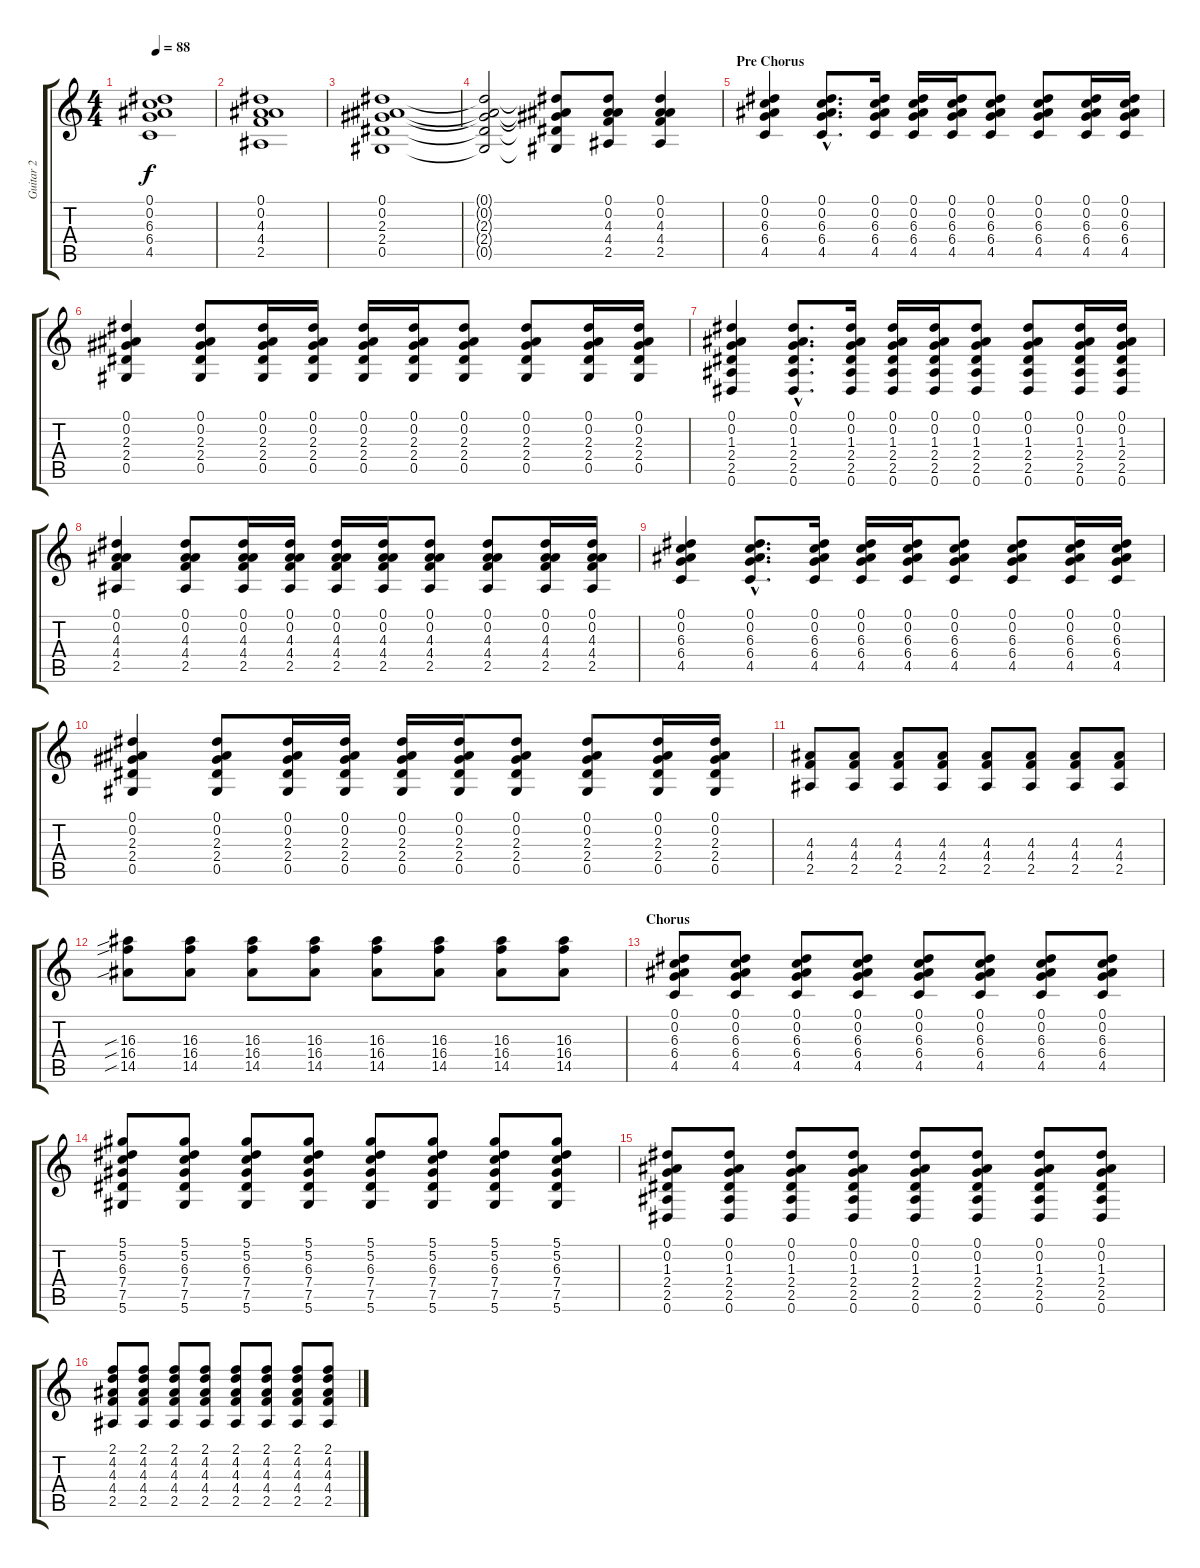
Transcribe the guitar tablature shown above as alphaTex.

\track ("Guitar 2" "Guitar 2") {instrument electricguitarclean}
\staff {score tabs}
\tuning (Eb4 Bb3 Gb3 Db3 Ab2 Eb2) {hide}
\ts (4 4)
\tempo 88
\clef g2
\ks c
(0.1 0.2 6.3 6.4 4.5).1{dy f} |
(0.1 0.2 4.3 4.4 2.5).1 |
(0.1 0.2 2.3 2.4 0.5).1 |
(0.1{t} 0.2{t} 2.3{t} 2.4{t} 0.5{t}).2 (0.1{t} 0.2{t} 2.3{t} 2.4{t} 0.5{t}).8 (0.1 0.2 4.3 4.4 2.5).8 (0.1 0.2 4.3 4.4 2.5).4 |
\section ("" "Pre Chorus")
(0.1 0.2 6.3 6.4 4.5).4 (0.1{hac} 0.2{hac} 6.3{hac} 6.4{hac} 4.5{hac}).8{d} (0.1 0.2 6.3 6.4 4.5).16 (0.1 0.2 6.3 6.4 4.5).16 (0.1 0.2 6.3 6.4 4.5).16 (0.1 0.2 6.3 6.4 4.5).8 (0.1 0.2 6.3 6.4 4.5).8 (0.1 0.2 6.3 6.4 4.5).16 (0.1 0.2 6.3 6.4 4.5).16 |
(0.1 0.2 2.3 2.4 0.5).4 (0.1 0.2 2.3 2.4 0.5).8 (0.1 0.2 2.3 2.4 0.5).16 (0.1 0.2 2.3 2.4 0.5).16 (0.1 0.2 2.3 2.4 0.5).16 (0.1 0.2 2.3 2.4 0.5).16 (0.1 0.2 2.3 2.4 0.5).8 (0.1 0.2 2.3 2.4 0.5).8 (0.1 0.2 2.3 2.4 0.5).16 (0.1 0.2 2.3 2.4 0.5).16 |
(0.1 0.2 1.3 2.4 2.5 0.6).4 (0.1{hac} 0.2{hac} 1.3{hac} 2.4{hac} 2.5{hac} 0.6{hac}).8{d} (0.1 0.2 1.3 2.4 2.5 0.6).16 (0.1 0.2 1.3 2.4 2.5 0.6).16 (0.1 0.2 1.3 2.4 2.5 0.6).16 (0.1 0.2 1.3 2.4 2.5 0.6).8 (0.1 0.2 1.3 2.4 2.5 0.6).8 (0.1 0.2 1.3 2.4 2.5 0.6).16 (0.1 0.2 1.3 2.4 2.5 0.6).16 |
(0.1 0.2 4.3 4.4 2.5).4 (0.1 0.2 4.3 4.4 2.5).8 (0.1 0.2 4.3 4.4 2.5).16 (0.1 0.2 4.3 4.4 2.5).16 (0.1 0.2 4.3 4.4 2.5).16 (0.1 0.2 4.3 4.4 2.5).16 (0.1 0.2 4.3 4.4 2.5).8 (0.1 0.2 4.3 4.4 2.5).8 (0.1 0.2 4.3 4.4 2.5).16 (0.1 0.2 4.3 4.4 2.5).16 |
(0.1 0.2 6.3 6.4 4.5).4 (0.1{hac} 0.2{hac} 6.3{hac} 6.4{hac} 4.5{hac}).8{d} (0.1 0.2 6.3 6.4 4.5).16 (0.1 0.2 6.3 6.4 4.5).16 (0.1 0.2 6.3 6.4 4.5).16 (0.1 0.2 6.3 6.4 4.5).8 (0.1 0.2 6.3 6.4 4.5).8 (0.1 0.2 6.3 6.4 4.5).16 (0.1 0.2 6.3 6.4 4.5).16 |
(0.1 0.2 2.3 2.4 0.5).4 (0.1 0.2 2.3 2.4 0.5).8 (0.1 0.2 2.3 2.4 0.5).16 (0.1 0.2 2.3 2.4 0.5).16 (0.1 0.2 2.3 2.4 0.5).16 (0.1 0.2 2.3 2.4 0.5).16 (0.1 0.2 2.3 2.4 0.5).8 (0.1 0.2 2.3 2.4 0.5).8 (0.1 0.2 2.3 2.4 0.5).16 (0.1 0.2 2.3 2.4 0.5).16 |
(4.3 4.4 2.5).8{instrument distortionguitar} (4.3 4.4 2.5).8 (4.3 4.4 2.5).8 (4.3 4.4 2.5).8 (4.3 4.4 2.5).8 (4.3 4.4 2.5).8 (4.3 4.4 2.5).8 (4.3 4.4 2.5).8 |
(16.3{sib} 16.4{sib} 14.5{sib}).8 (16.3 16.4 14.5).8 (16.3 16.4 14.5).8 (16.3 16.4 14.5).8 (16.3 16.4 14.5).8 (16.3 16.4 14.5).8 (16.3 16.4 14.5).8 (16.3 16.4 14.5).8 |
\section ("" "Chorus")
(0.1 0.2 6.3 6.4 4.5).8 (0.1 0.2 6.3 6.4 4.5).8 (0.1 0.2 6.3 6.4 4.5).8 (0.1 0.2 6.3 6.4 4.5).8 (0.1 0.2 6.3 6.4 4.5).8 (0.1 0.2 6.3 6.4 4.5).8 (0.1 0.2 6.3 6.4 4.5).8 (0.1 0.2 6.3 6.4 4.5).8 |
(5.1 5.2 6.3 7.4 7.5 5.6).8 (5.1 5.2 6.3 7.4 7.5 5.6).8 (5.1 5.2 6.3 7.4 7.5 5.6).8 (5.1 5.2 6.3 7.4 7.5 5.6).8 (5.1 5.2 6.3 7.4 7.5 5.6).8 (5.1 5.2 6.3 7.4 7.5 5.6).8 (5.1 5.2 6.3 7.4 7.5 5.6).8 (5.1 5.2 6.3 7.4 7.5 5.6).8 |
(0.1 0.2 1.3 2.4 2.5 0.6).8 (0.1 0.2 1.3 2.4 2.5 0.6).8 (0.1 0.2 1.3 2.4 2.5 0.6).8 (0.1 0.2 1.3 2.4 2.5 0.6).8 (0.1 0.2 1.3 2.4 2.5 0.6).8 (0.1 0.2 1.3 2.4 2.5 0.6).8 (0.1 0.2 1.3 2.4 2.5 0.6).8 (0.1 0.2 1.3 2.4 2.5 0.6).8 |
(2.1 4.2 4.3 4.4 2.5).8 (2.1 4.2 4.3 4.4 2.5).8 (2.1 4.2 4.3 4.4 2.5).8 (2.1 4.2 4.3 4.4 2.5).8 (2.1 4.2 4.3 4.4 2.5).8 (2.1 4.2 4.3 4.4 2.5).8 (2.1 4.2 4.3 4.4 2.5).8 (2.1 4.2 4.3 4.4 2.5).8
